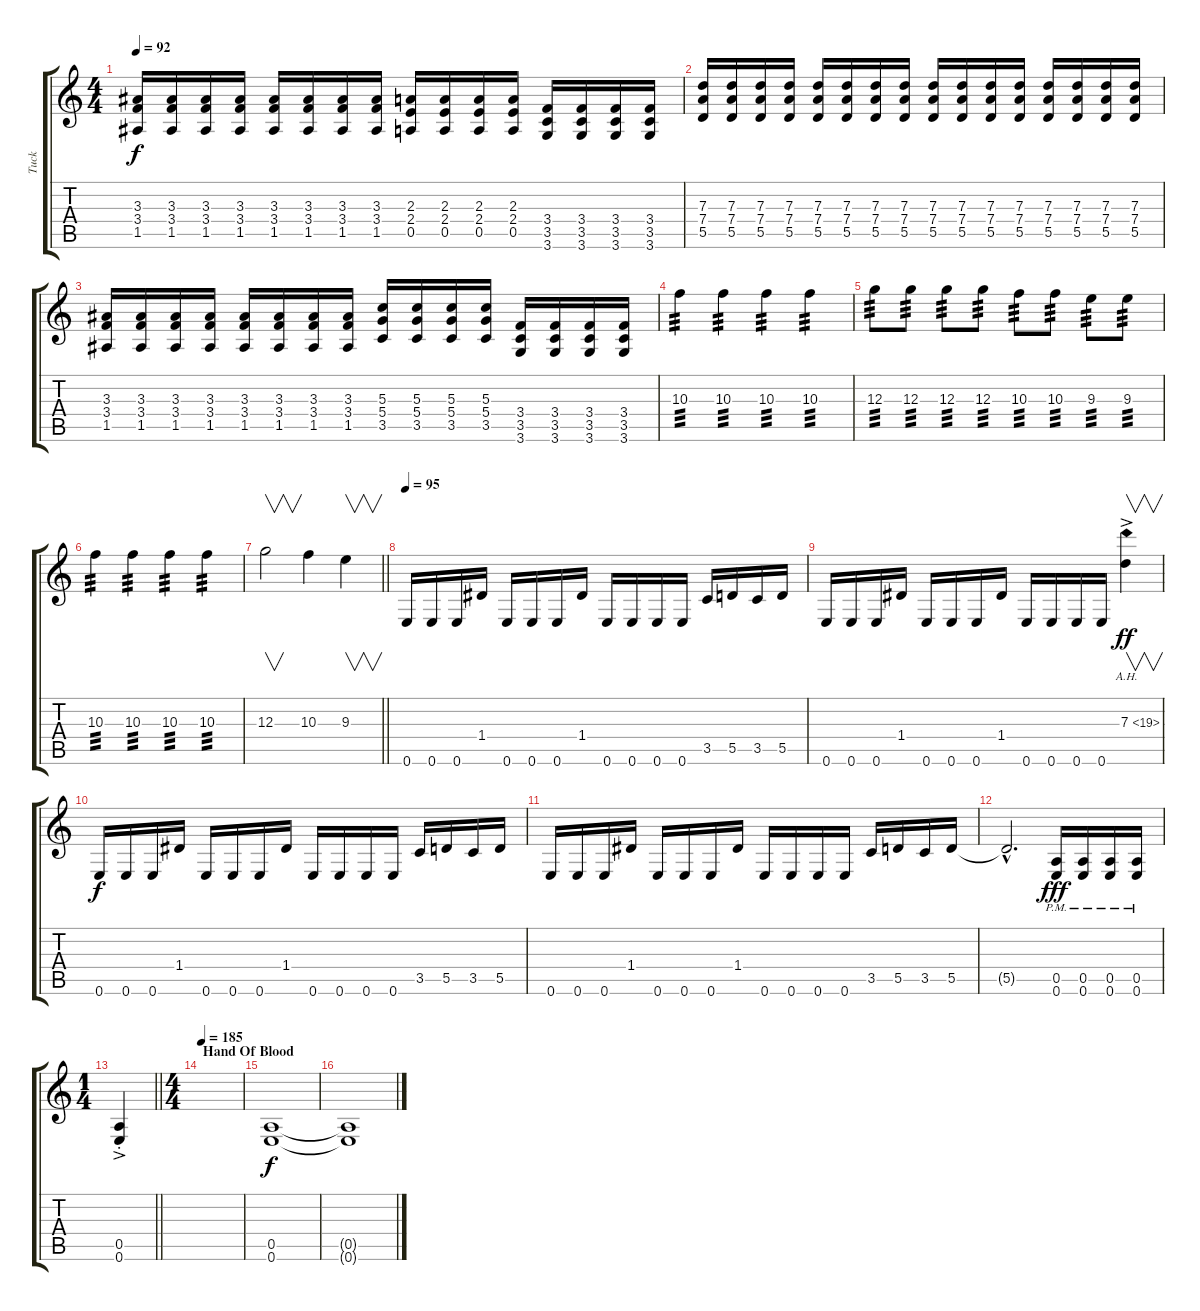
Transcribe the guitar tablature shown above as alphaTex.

\track ("Tuck" "Tuck") {instrument distortionguitar}
\staff {score tabs}
\tuning (E4 B3 G3 D3 A2 E2) {hide}
\ts (4 4)
\tempo 92
\clef g2
\ks c
(3.3 3.4 1.5).16{dy f} (3.3 3.4 1.5).16 (3.3 3.4 1.5).16 (3.3 3.4 1.5).16 (3.3 3.4 1.5).16 (3.3 3.4 1.5).16 (3.3 3.4 1.5).16 (3.3 3.4 1.5).16 (2.3 2.4 0.5).16 (2.3 2.4 0.5).16 (2.3 2.4 0.5).16 (2.3 2.4 0.5).16 (3.4 3.5 3.6).16 (3.4 3.5 3.6).16 (3.4 3.5 3.6).16 (3.4 3.5 3.6).16 |
(7.3 7.4 5.5).16 (7.3 7.4 5.5).16 (7.3 7.4 5.5).16 (7.3 7.4 5.5).16 (7.3 7.4 5.5).16 (7.3 7.4 5.5).16 (7.3 7.4 5.5).16 (7.3 7.4 5.5).16 (7.3 7.4 5.5).16 (7.3 7.4 5.5).16 (7.3 7.4 5.5).16 (7.3 7.4 5.5).16 (7.3 7.4 5.5).16 (7.3 7.4 5.5).16 (7.3 7.4 5.5).16 (7.3 7.4 5.5).16 |
(3.3 3.4 1.5).16 (3.3 3.4 1.5).16 (3.3 3.4 1.5).16 (3.3 3.4 1.5).16 (3.3 3.4 1.5).16 (3.3 3.4 1.5).16 (3.3 3.4 1.5).16 (3.3 3.4 1.5).16 (5.3 5.4 3.5).16 (5.3 5.4 3.5).16 (5.3 5.4 3.5).16 (5.3 5.4 3.5).16 (3.4 3.5 3.6).16 (3.4 3.5 3.6).16 (3.4 3.5 3.6).16 (3.4 3.5 3.6).16 |
10.3.4{tp 3} 10.3.4{tp 3} 10.3.4{tp 3} 10.3.4{tp 3} |
12.3.8{tp 3} 12.3.8{tp 3} 12.3.8{tp 3} 12.3.8{tp 3} 10.3.8{tp 3} 10.3.8{tp 3} 9.3.8{tp 3} 9.3.8{tp 3} |
10.3.4{tp 3} 10.3.4{tp 3} 10.3.4{tp 3} 10.3.4{tp 3} |
\barLineRight lightlight
12.3.2{v} 10.3.4 9.3.4{v} |
\tempo 95
0.6.16 0.6.16 0.6.16 1.4.16 0.6.16 0.6.16 0.6.16 1.4.16 0.6.16 0.6.16 0.6.16 0.6.16 3.5.16 5.5.16 3.5.16 5.5.16 |
0.6.16 0.6.16 0.6.16 1.4.16 0.6.16 0.6.16 0.6.16 1.4.16 0.6.16 0.6.16 0.6.16 0.6.16 7.3{ah 12 ac}.4{v dy ff} |
0.6.16{dy f} 0.6.16 0.6.16 1.4.16 0.6.16 0.6.16 0.6.16 1.4.16 0.6.16 0.6.16 0.6.16 0.6.16 3.5.16 5.5.16 3.5.16 5.5.16 |
0.6.16 0.6.16 0.6.16 1.4.16 0.6.16 0.6.16 0.6.16 1.4.16 0.6.16 0.6.16 0.6.16 0.6.16 3.5.16 5.5.16 3.5.16 5.5.16 |
5.5{hac t}.2{d} (0.5{pm} 0.6{pm}).16{dy fff} (0.5{pm} 0.6{pm}).16 (0.5{pm} 0.6{pm}).16 (0.5{pm} 0.6{pm}).16 |
\ts (1 4)
\barLineRight lightlight
(0.5{st} 0.6{ac st}).4 |
\ts (4 4)
\section ("" "Hand Of Blood")
\tempo 185
|
(0.5 0.6).1{dy f volume 13} |
(0.5{t} 0.6{t}).1
